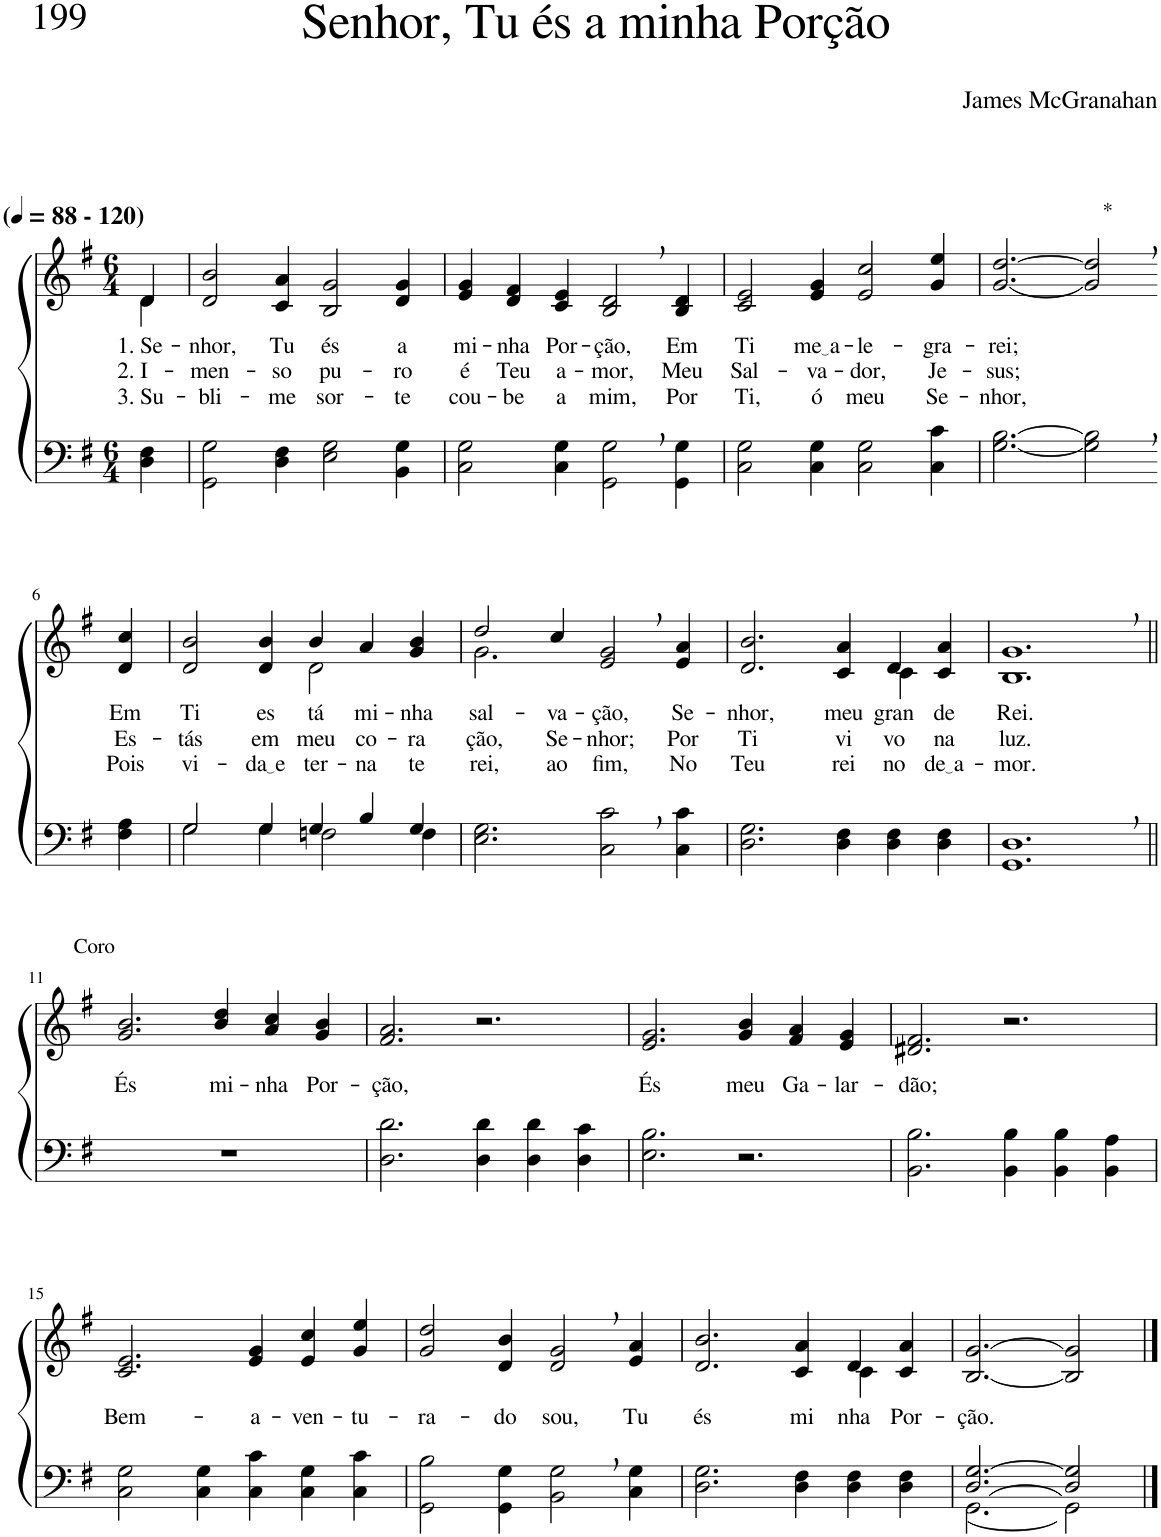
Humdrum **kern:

**kern	**kern	**text	**text	**text
*part2	*part1	*part1	*part1	*part1
*staff2	*staff1	*staff1	*staff1	*staff1
*I"Parte III e IV	*I"Parte I e II	*	*	*
*clefF4	*clefG2	*	*	*
*k[f#]	*k[f#]	*	*	*
*M6/4	*M6/4	*	*	*
*MM88	*MM88	*	*	*
=1	=1	=1	=1	=1
!	!LO:TX:a:B:t=(	!	!	!
!	!LO:TX:a:B:t=- 120)	!	!	!
!	!	!LO:LY:b	!LO:LY:b	!LO:LY:b
*	*^	*	*	*
4D\ 4F#\	4d\	4d/	1. Se-	2. I-	3. Su-
=2	=2	=2	=2	=2	=2
!	!	!	!LO:LY:b	!LO:LY:b	!LO:LY:b
*	*v	*v	*	*	*
2GG\ 2G\	2d/ 2b/	-nhor,	-men-	-bli-
!	!	!LO:LY:b	!LO:LY:b	!LO:LY:b
4D\ 4F#\	4c/ 4a/	Tu	-so	-me
!	!	!LO:LY:b	!LO:LY:b	!LO:LY:b
2E\ 2G\	2B/ 2g/	és	pu-	sor-
!	!	!LO:LY:b	!LO:LY:b	!LO:LY:b
4BB\ 4G\	4d/ 4g/	a	-ro	-te
=3	=3	=3	=3	=3
!	!	!LO:LY:b	!LO:LY:b	!LO:LY:b
2C\ 2G\	4e/ 4g/	mi-	é	cou-
!	!	!LO:LY:b	!LO:LY:b	!LO:LY:b
.	4d/ 4f#/	-nha	Teu	-be
!	!	!LO:LY:b	!LO:LY:b	!LO:LY:b
4C\ 4G\	4c/ 4e/	Por-	a-	a
!	!	!LO:LY:b	!LO:LY:b	!LO:LY:b
2GG\, 2G\,	2B/, 2d/,	-ção,	-mor,	mim,
!	!	!LO:LY:b	!LO:LY:b	!LO:LY:b
4GG\ 4G\	4B/ 4d/	Em	Meu	Por
=4	=4	=4	=4	=4
!	!	!LO:LY:b	!LO:LY:b	!LO:LY:b
2C\ 2G\	2c/ 2e/	Ti	Sal-	Ti,
!	!	!LO:LY:b	!LO:LY:b	!LO:LY:b
4C\ 4G\	4e/ 4g/	me a	-va-	ó
!	!	!LO:LY:b	!LO:LY:b	!LO:LY:b
2C\ 2G\	2e/ 2cc/	-le-	-dor,	meu
!	!	!LO:LY:b	!LO:LY:b	!LO:LY:b
4C\ 4c\	4g/ 4ee/	-gra-	Je-	Se-
=5	=5	=5	=5	=5
!	!	!LO:LY:b	!LO:LY:b	!LO:LY:b
[2.G\ [2.B\	[2.g/ [2.dd/	-rei;	-sus;	-nhor,
!	!LO:TX:a:t=*	!	!	!
2G\], 2B\],	2g/], 2dd/],	.	.	.
!!LO:LB:g=z
=6-	=6-	=6-	=6-	=6-
!LO:TX:b:t=Coro	!	!	!	!
!	!	!LO:LY:b	!LO:LY:b	!LO:LY:b
4F#\ 4A\	4d/ 4cc/	Em	Es-	Pois
=7	=7	=7	=7	=7
*^	*	*	*	*
!	!	!	!LO:LY:b	!LO:LY:b	!LO:LY:b
*	*	*^	*	*	*
2G/	2G\	2d/ 2b/	2.ryy	Ti	-tás	vi-
!	!	!	!	!LO:LY:b	!LO:LY:b	!LO:LY:b
4G/	4G\	4d/ 4b/	.	es-	em	da e
!	!	!	!	!LO:LY:b	!LO:LY:b	!LO:LY:b
4G/	2Fn\	4b/	2d\	-tá	meu	-ter-
!	!	!	!	!LO:LY:b	!LO:LY:b	!LO:LY:b
4B/	.	4a/	.	mi-	co-	-na
!	!	!	!	!LO:LY:b	!LO:LY:b	!LO:LY:b
4G/	4F\	4g/ 4b/	4ryy	-nha	-ra-	te-
=8	=8	=8	=8	=8	=8	=8
!	!	!	!	!LO:LY:b	!LO:LY:b	!LO:LY:b
*v	*v	*	*	*	*	*
2.E\ 2.G\	2dd/	2.g\	sal-	-ção,	-rei,
!	!	!	!LO:LY:b	!LO:LY:b	!LO:LY:b
.	4cc/	.	-va-	Se-	ao
!	!	!	!LO:LY:b	!LO:LY:b	!LO:LY:b
2C\, 2c\,	2e/, 2g/,	2.ryy	-ção,	-nhor;	fim,
!	!	!	!LO:LY:b	!LO:LY:b	!LO:LY:b
4C\ 4c\	4e/ 4a/	.	Se-	Por	No
=9	=9	=9	=9	=9	=9
!	!	!	!LO:LY:b	!LO:LY:b	!LO:LY:b
2.D\ 2.G\	2.d/ 2.b/	1ryy	-nhor,	Ti	Teu
!	!	!	!LO:LY:b	!LO:LY:b	!LO:LY:b
4D\ 4F#\	4c/ 4a/	.	meu	vi-	rei-
!	!	!	!LO:LY:b	!LO:LY:b	!LO:LY:b
4D\ 4F#\	4d/	4c\	gran-	-vo	-no
!	!	!	!LO:LY:b	!LO:LY:b	!LO:LY:b
4D\ 4F#\	4c/ 4a/	4ryy	-de	na	de a
=10	=10	=10	=10	=10	=10
!	!	!	!LO:LY:b	!LO:LY:b	!LO:LY:b
*	*v	*v	*	*	*
1.GG, 1.D,	1.B, 1.g,	Rei.	luz.	-mor.
!!LO:LB:g=z
=11||	=11||	=11||	=11||	=11||
!	!	!LO:LY:b	!	!
1.r	2.g/ 2.b/	És	.	.
!	!	!LO:LY:b	!	!
.	4b/ 4dd/	mi-	.	.
!	!	!LO:LY:b	!	!
.	4a/ 4cc/	-nha	.	.
!	!	!LO:LY:b	!	!
.	4g/ 4b/	Por-	.	.
=12	=12	=12	=12	=12
!	!	!LO:LY:b	!	!
2.D\ 2.d\	2.f#/ 2.a/	-ção,	.	.
4D\ 4d\	2.r	.	.	.
4D\ 4d\	.	.	.	.
4D\ 4c\	.	.	.	.
=13	=13	=13	=13	=13
!	!	!LO:LY:b	!	!
2.E\ 2.B\	2.e/ 2.g/	És	.	.
!	!	!LO:LY:b	!	!
2.r	4g/ 4b/	meu	.	.
!	!	!LO:LY:b	!	!
.	4f#/ 4a/	Ga-	.	.
!	!	!LO:LY:b	!	!
.	4e/ 4g/	-lar-	.	.
=14	=14	=14	=14	=14
!	!	!LO:LY:b	!	!
2.BB\ 2.B\	2.d#X/ 2.f#/	-dão;	.	.
4BB\ 4B\	2.r	.	.	.
4BB\ 4B\	.	.	.	.
4BB\ 4A\	.	.	.	.
!!LO:LB:g=z
=15	=15	=15	=15	=15
!	!	!LO:LY:b	!	!
2C\ 2G\	2.c/ 2.e/	Bem-	.	.
4C\ 4G\	.	.	.	.
!	!	!LO:LY:b	!	!
4C\ 4c\	4e/ 4g/	-a-	.	.
!	!	!LO:LY:b	!	!
4C\ 4G\	4e/ 4cc/	-ven-	.	.
!	!	!LO:LY:b	!	!
4C\ 4c\	4g/ 4ee/	-tu-	.	.
=16	=16	=16	=16	=16
!	!	!LO:LY:b	!	!
2GG\ 2B\	2g/ 2dd/	-ra-	.	.
!	!	!LO:LY:b	!	!
4GG\ 4G\	4d/ 4b/	-do	.	.
!	!	!LO:LY:b	!	!
2BB\, 2G\,	2d/, 2g/,	sou,	.	.
!	!	!LO:LY:b	!	!
4C\ 4G\	4e/ 4a/	Tu	.	.
=17	=17	=17	=17	=17
!	!	!LO:LY:b	!	!
*	*^	*	*	*
2.D\ 2.G\	2.d/ 2.b/	1ryy	és	.	.
!	!	!	!LO:LY:b	!	!
4D\ 4F#\	4c/ 4a/	.	mi-	.	.
!	!	!	!LO:LY:b	!	!
4D\ 4F#\	4d/	4c\	-nha	.	.
!	!	!	!LO:LY:b	!	!
4D\ 4F#\	4c/ 4a/	4ryy	Por-	.	.
=18	=18	=18	=18	=18	=18
*^	*	*	*	*	*
!	!	!	!	!LO:LY:b	!	!
*	*	*v	*v	*	*	*
[2.D/ [2.G/	[2.GG\	[2.B/ [2.g/	-ção.	.	.
2D/] 2G/]	2GG\]	2B/] 2g/]	.	.	.
*v	*v	*	*	*	*
==	==	==	==	==
*-	*-	*-	*-	*-
